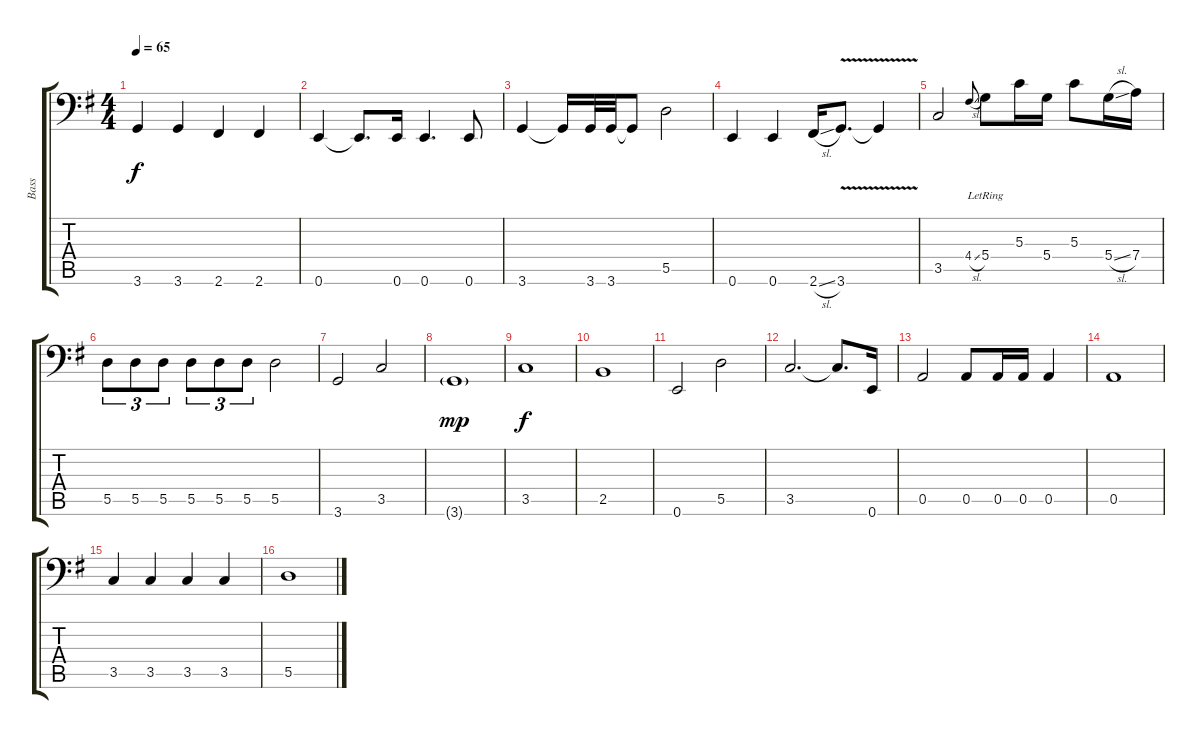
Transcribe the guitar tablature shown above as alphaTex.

\track ("Bass" "Bass") {instrument acousticbass}
\staff {score tabs}
\tuning (E3 B2 G2 D2 A1 E1) {hide}
\ts (4 4)
\tempo 65
\clef f4
\ks g
3.6.4{dy f} 3.6.4 2.6.4 2.6.4 |
0.6.4 0.6{t}.8{d} 0.6.16 0.6.4{d} 0.6.8 |
3.6.4 3.6{t}.16 3.6.32 3.6.32 3.6{t}.8 5.5.2 |
0.6.4 0.6.4 2.6{sl}.16 3.6{v}.8{d} 3.6{t}.4 |
3.5.2 4.4{sl}.8{gr onbeat} 5.4{lr}.8 5.3.16 5.4.16 5.3.8 5.4{sl}.16 7.4.16 |
5.5.8{tu (3 2)} 5.5.8{tu (3 2)} 5.5.8{tu (3 2)} 5.5.8{tu (3 2)} 5.5.8{tu (3 2)} 5.5.8{tu (3 2)} 5.5.2 |
3.6.2 3.5.2 |
3.6{g}.1{dy mp} |
3.5.1{dy f} |
2.5.1 |
0.6.2 5.5.2 |
3.5.2{d} 3.5{t}.8{d} 0.6.16 |
0.5.2 0.5.8 0.5.16 0.5.16 0.5.4 |
0.5.1 |
3.5.4 3.5.4 3.5.4 3.5.4 |
5.5.1
